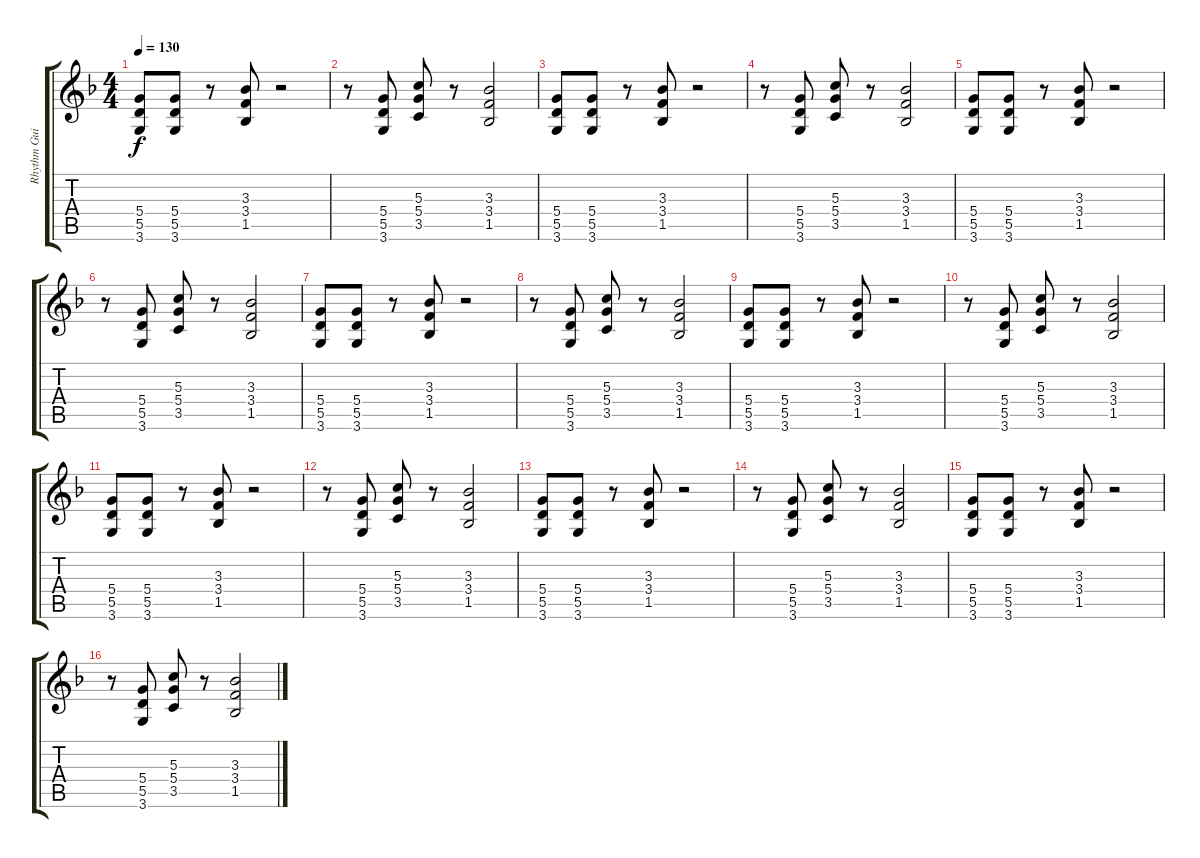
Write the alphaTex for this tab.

\track ("Rhythm Guitar - Aldo Nova" "Rhythm Gui") {instrument distortionguitar}
\staff {score tabs}
\tuning (E4 B3 G3 D3 A2 E2) {hide}
\ts (4 4)
\tempo 130
\clef g2
\ks f
(5.4 5.5 3.6).8{dy f} (5.4 5.5 3.6).8 r.8 (3.3 3.4 1.5).8 r.2 |
r.8 (5.4 5.5 3.6).8 (5.3 5.4 3.5).8 r.8 (3.3 3.4 1.5).2 |
(5.4 5.5 3.6).8 (5.4 5.5 3.6).8 r.8 (3.3 3.4 1.5).8 r.2 |
r.8 (5.4 5.5 3.6).8 (5.3 5.4 3.5).8 r.8 (3.3 3.4 1.5).2 |
(5.4 5.5 3.6).8 (5.4 5.5 3.6).8 r.8 (3.3 3.4 1.5).8 r.2 |
r.8 (5.4 5.5 3.6).8 (5.3 5.4 3.5).8 r.8 (3.3 3.4 1.5).2 |
(5.4 5.5 3.6).8 (5.4 5.5 3.6).8 r.8 (3.3 3.4 1.5).8 r.2 |
r.8 (5.4 5.5 3.6).8 (5.3 5.4 3.5).8 r.8 (3.3 3.4 1.5).2 |
(5.4 5.5 3.6).8 (5.4 5.5 3.6).8 r.8 (3.3 3.4 1.5).8 r.2 |
r.8 (5.4 5.5 3.6).8 (5.3 5.4 3.5).8 r.8 (3.3 3.4 1.5).2 |
(5.4 5.5 3.6).8 (5.4 5.5 3.6).8 r.8 (3.3 3.4 1.5).8 r.2 |
r.8 (5.4 5.5 3.6).8 (5.3 5.4 3.5).8 r.8 (3.3 3.4 1.5).2 |
(5.4 5.5 3.6).8 (5.4 5.5 3.6).8 r.8 (3.3 3.4 1.5).8 r.2 |
r.8 (5.4 5.5 3.6).8 (5.3 5.4 3.5).8 r.8 (3.3 3.4 1.5).2 |
(5.4 5.5 3.6).8 (5.4 5.5 3.6).8 r.8 (3.3 3.4 1.5).8 r.2 |
r.8 (5.4 5.5 3.6).8 (5.3 5.4 3.5).8 r.8 (3.3 3.4 1.5).2
